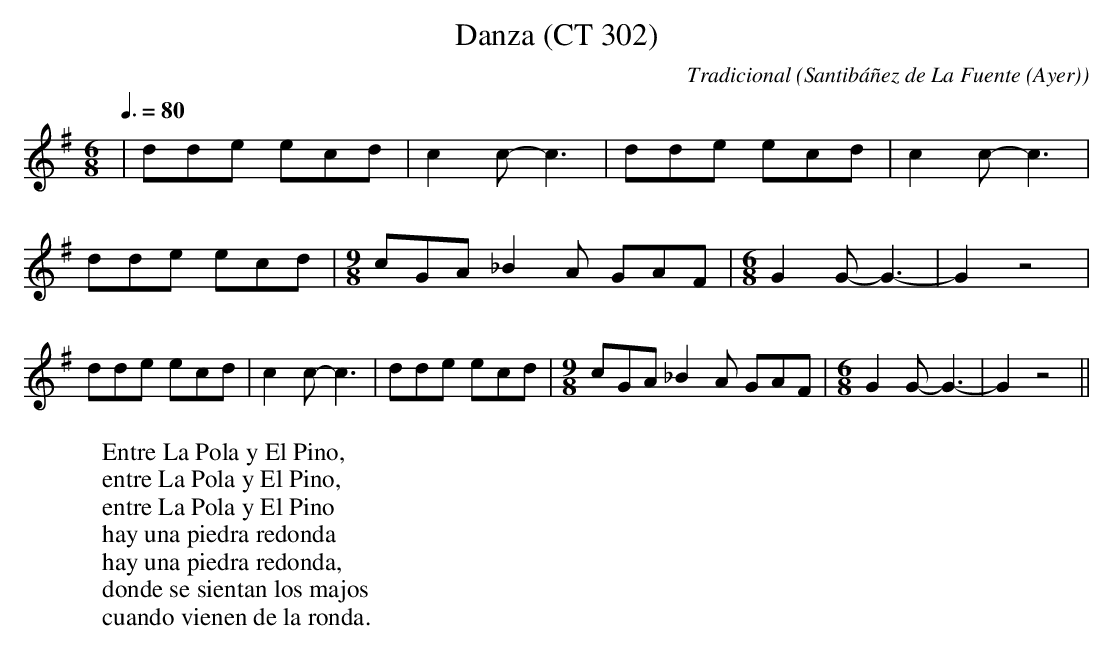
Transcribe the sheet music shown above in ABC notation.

X:1
T:Danza (CT 302)
C:Tradicional
O:Santibáñez de La Fuente (Ayer)
M:6/8
L:1/8
Q:3/8=80
K:G
|dde ecd|c2 c-c3|dde ecd|c2 c-c3|
dde ecd|[M:9/8]cGA _B2A GAF|[M:6/8]G2 G-G3-|G2 z4|
dde ecd|c2 c-c3|dde ecd|[M:9/8]cGA _B2 A GAF|[M:6/8]G2 G-G3-|G2 z4||
W:Entre La Pola y El Pino,
W:entre La Pola y El Pino,
W:entre La Pola y El Pino
W:hay una piedra redonda
W:hay una piedra redonda,
W:donde se sientan los majos
W:cuando vienen de la ronda.
W:
